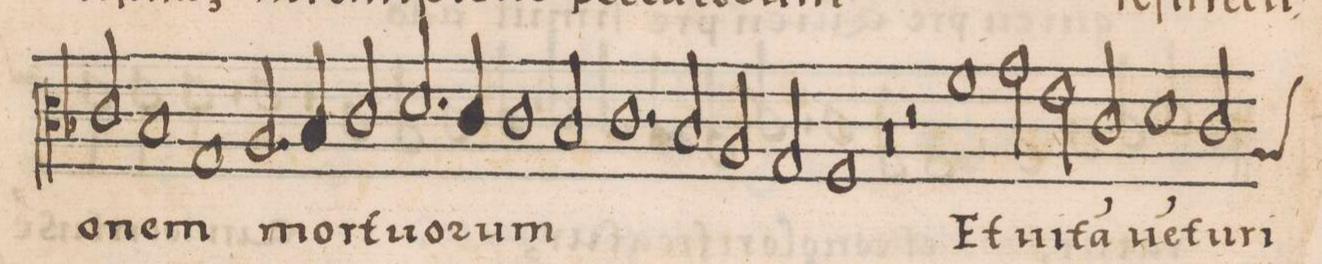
**kern	**text
*I"TENOR	*
*clefC3	*
*k[b-]	*
*met(C|)	*
*M2/1	*
2c/	-o-
=249-	=249-
1B-	-nem
1G	.
=250-	=250-
2.A/	mor-
4B-/	-tu-
2c/	-o-
2.d/	-rum
=251-	=251-
4c/	.
1c	.
2B-/	.
=252-	=252-
1.c	.
2B-/	.
=253-	=253-
2A/	.
2G/	.
1F	.
=254-	=254-
0r	.
=255-	=255-
2r	.
1f	Et
2g\	ui-
=256-	=256-
2e\	-ta(m)
2c/	ue(n)-
1d	-tu-
=257-	=257-
*custos:A	*
2c/	-ri
*-	*-
